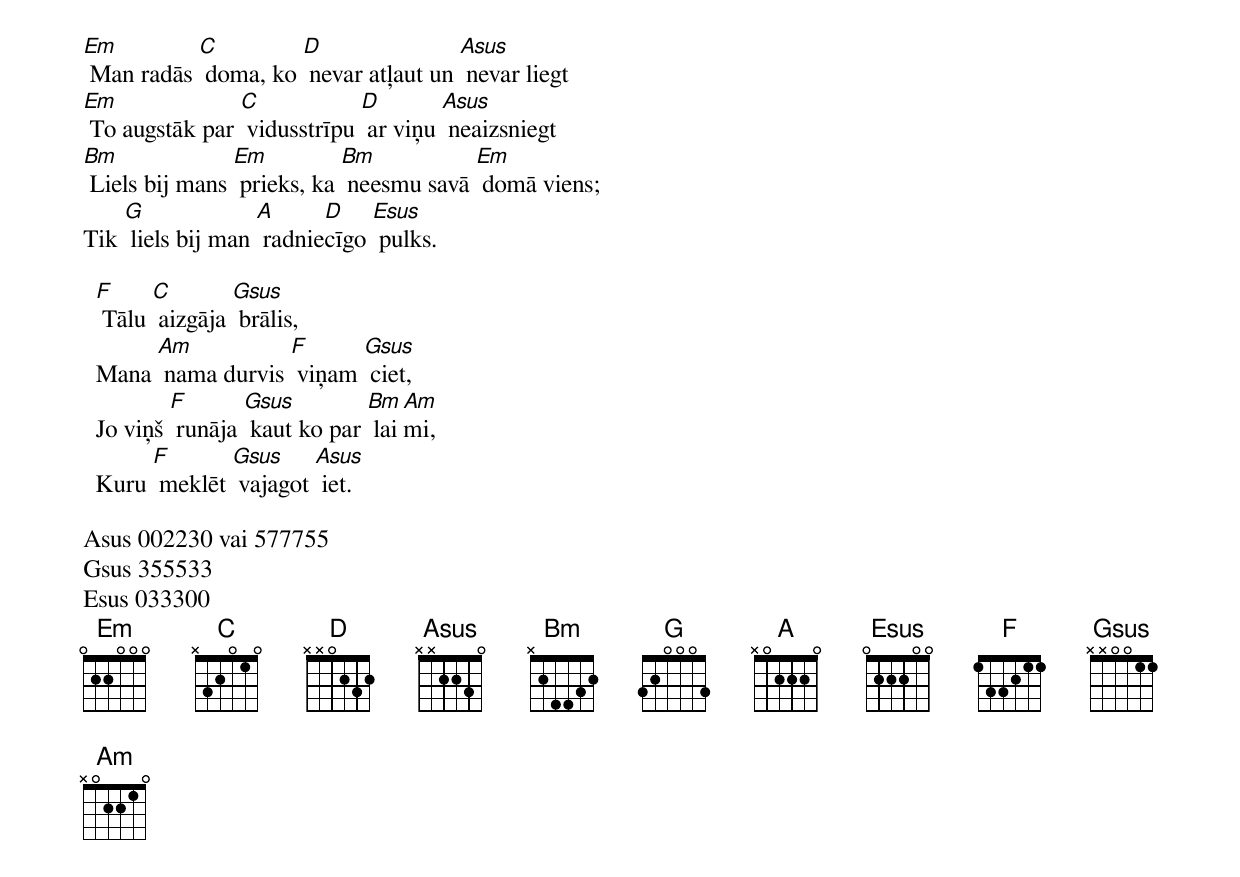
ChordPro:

[Em] Man radās [C] doma, ko [D] nevar atļaut un [Asus] nevar liegt
[Em] To augstāk par [C] vidusstrīpu [D] ar viņu [Asus] neaizsniegt
[Bm] Liels bij mans [Em] prieks, ka [Bm] neesmu savā [Em] domā viens;
Tik [G] liels bij man [A] radnie[D]cīgo [Esus] pulks.

  [F] Tālu [C] aizgāja [Gsus] brālis,
  Mana [Am] nama durvis [F] viņam [Gsus] ciet,
  Jo viņš [F] runāja [Gsus] kaut ko par [Bm] lai[Am]mi,
  Kuru [F] meklēt [Gsus] vajagot [Asus] iet.

Asus 002230 vai 577755
Gsus 355533
Esus 033300
